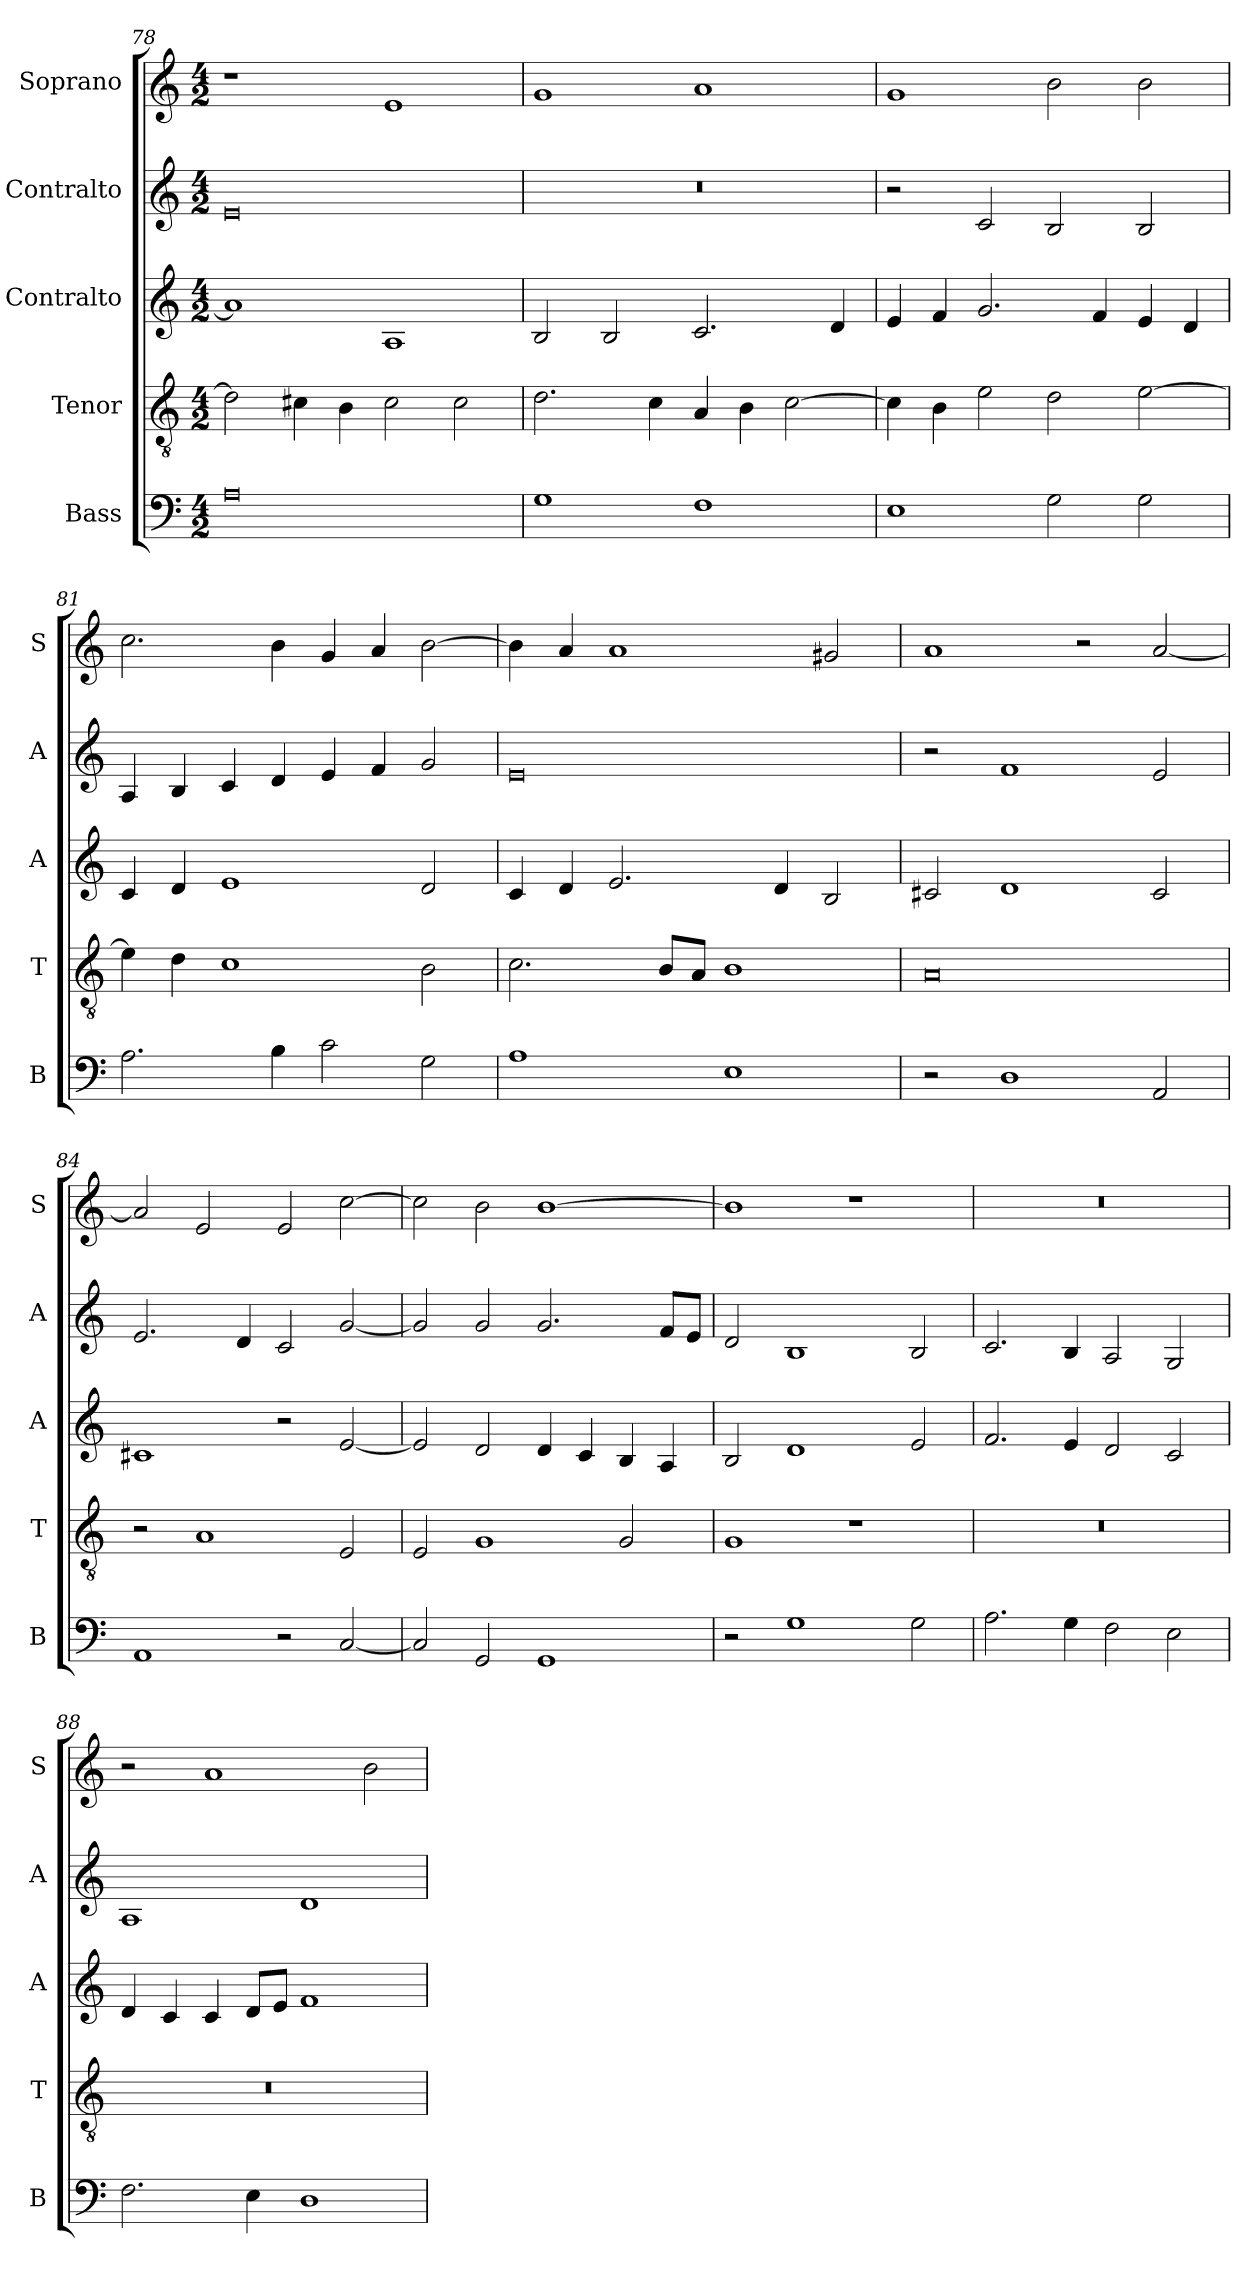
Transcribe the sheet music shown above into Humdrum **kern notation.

**kern	**kern	**kern	**kern	**kern
*part5	*part4	*part3	*part2	*part1
*staff5	*staff4	*staff3	*staff2	*staff1
*I"Bass	*I"Tenor	*I"Contralto	*I"Contralto	*I"Soprano
*I'B	*I'T	*I'A	*I'A	*I'S
*clefF4	*clefGv2	*clefG2	*clefG2	*clefG2
*k[]	*k[]	*k[]	*k[]	*k[]
*E:phr	*E:phr	*E:phr	*E:phr	*E:phr
*M4/2	*M4/2	*M4/2	*M4/2	*M4/2
=78	=78	=78	=78	=78
0A	2d]	1a]	0e	1r
.	4c#X	.	.	.
.	4B	.	.	.
.	2c#	1A	.	1e
.	2c#	.	.	.
=79	=79	=79	=79	=79
1G	2.d	2B	0r	1g
.	.	2B	.	.
.	4c	.	.	.
1F	4A	2.c	.	1a
.	4B	.	.	.
.	[2c	.	.	.
.	.	4d	.	.
=80	=80	=80	=80	=80
1E	4c]	4e	2r	1g
.	4B	4f	.	.
.	2e	2.g	2c	.
2G	2d	.	2B	2b
.	.	4f	.	.
2G	[2e	4e	2B	2b
.	.	4d	.	.
=81	=81	=81	=81	=81
2.A	4e]	4c	4A	2.cc
.	4d	4d	4B	.
.	1c	1e	4c	.
4B	.	.	4d	4b
2c	.	.	4e	4g
.	.	.	4f	4a
2G	2B	2d	2g	[2b
=82	=82	=82	=82	=82
1A	2.c	4c	0e	4b]
.	.	4d	.	4a
.	.	2.e	.	1a
.	8B/L	.	.	.
.	8A/J	.	.	.
1E	1B	.	.	.
.	.	4d	.	.
.	.	2B	.	2g#X
=83	=83	=83	=83	=83
2r	0A	2c#X	2r	1a
1D	.	1d	1f	.
.	.	.	.	2r
2AA	.	2c#	2e	[2a
=84	=84	=84	=84	=84
1AA	2r	1c#X	2.e	2a]
.	1A	.	.	2e
.	.	.	4d	.
2r	.	2r	2c	2e
[2C	2E	[2e	[2g	[2cc
=85	=85	=85	=85	=85
2C]	2E	2e]	2g]	2cc]
2GG	1G	2d	2g	2b
1GG	.	4d	2.g	[1b
.	.	4c	.	.
.	2G	4B	.	.
.	.	4A	8f/L	.
.	.	.	8e/J	.
=86	=86	=86	=86	=86
2r	1G	2B	2d	1b]
1G	.	1d	1B	.
.	1r	.	.	1r
2G	.	2e	2B	.
=87	=87	=87	=87	=87
2.A	0r	2.f	2.c	0r
4G	.	4e	4B	.
2F	.	2d	2A	.
2E	.	2c	2G	.
=88	=88	=88	=88	=88
2.F	0r	4d	1A	2r
.	.	4c	.	.
.	.	4c	.	1a
4E	.	8d/L	.	.
.	.	8e/J	.	.
1D	.	1f	1d	.
.	.	.	.	2b
=	=	=	=	=
*-	*-	*-	*-	*-
